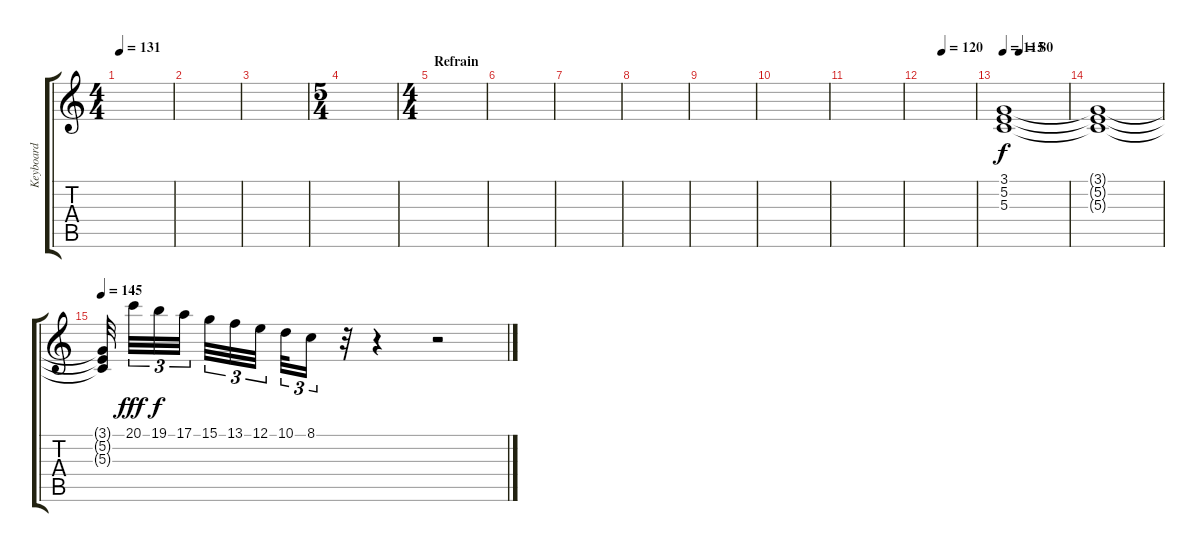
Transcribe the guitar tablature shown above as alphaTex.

\track ("Keyboard" "Keyboard") {instrument reedorgan}
\staff {score tabs}
\tuning (E4 B3 G3 D3 A2 E2) {hide}
\ts (4 4)
\tempo 131
\clef g2
\ks c
|
|
|
\ts (5 4)
|
\ts (4 4)
\section ("" "Refrain")
|
|
|
|
|
|
|
\tempo (120 0.375)
|
\tempo 115
\tempo (80 0.25)
(3.1 5.2 5.3).1{volume 7 instrument churchorgan} |
(3.1{t} 5.2{t} 5.3{t}).1 |
\tempo 145
(3.1{t} 5.2{t} 5.3{t}).32 20.1.32{tu (3 2) dy fff volume 9 instrument rockorgan} 19.1.32{tu (3 2) dy f} 17.1.32{tu (3 2)} 15.1.32{tu (3 2)} 13.1.32{tu (3 2)} 12.1.32{tu (3 2)} 10.1.32{tu (3 2)} 8.1.16{tu (3 2)} r.32 r.4 r.2
